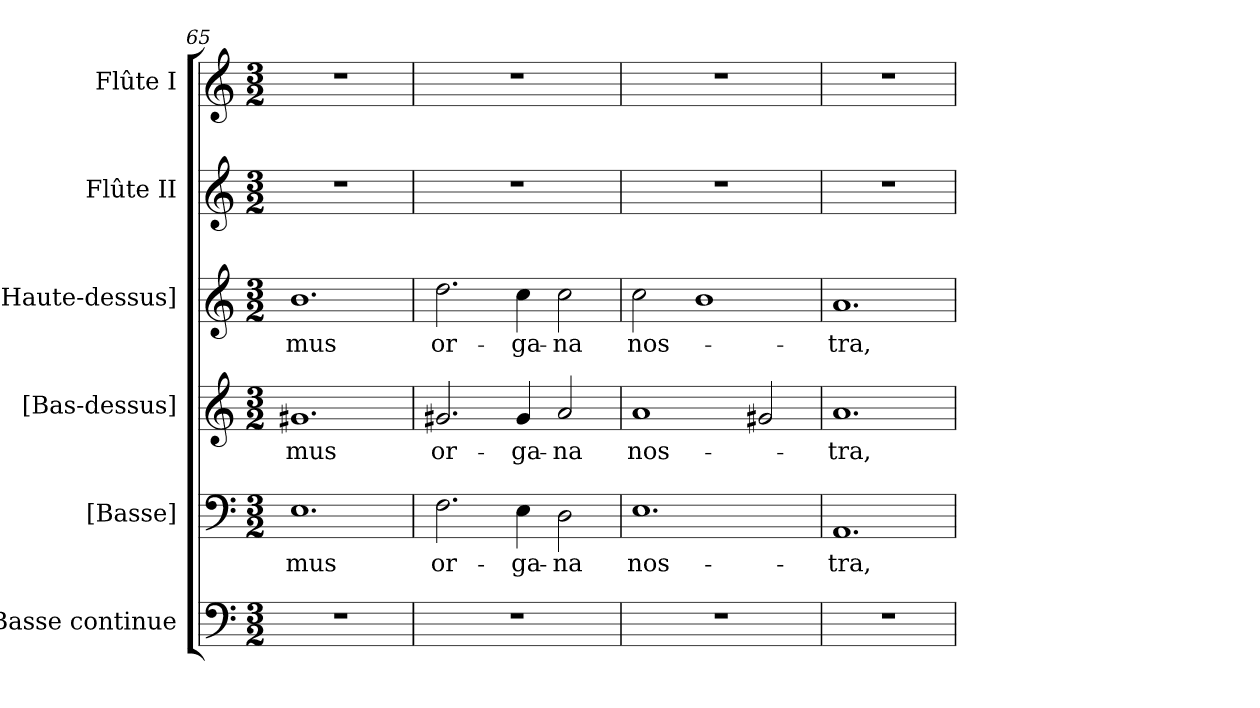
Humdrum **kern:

**kern	**kern	**text	**kern	**text	**kern	**text	**kern	**kern
*part6	*part5	*part5	*part4	*part4	*part3	*part3	*part2	*part1
*staff6	*staff5	*staff5	*staff4	*staff4	*staff3	*staff3	*staff2	*staff1
*I"Basse continue	*I"[Basse]	*	*I"[Bas-dessus]	*	*I"[Haute-dessus]	*	*I"Flûte II	*I"Flûte I
*I'B.c.	*I'B.	*	*	*	*	*	*I'Fl. II	*I'Fl. I
*clefF4	*clefF4	*	*clefG2	*	*clefG2	*	*clefG2	*clefG2
*k[]	*k[]	*	*k[]	*	*k[]	*	*k[]	*k[]
*a:	*a:	*	*a:	*	*a:	*	*a:	*a:
*M3/2	*M3/2	*	*M3/2	*	*M3/2	*	*M3/2	*M3/2
=65	=65	=65	=65	=65	=65	=65	=65	=65
!LO:N:vis=1	!	!	!	!	!	!	!	!
!	!	!LO:LY:b:color=#000000	!	!	!	!	!	!
!	!	!	!	!LO:LY:b:color=#000000	!	!	!	!
!	!	!	!	!	!	!LO:LY:b:color=#000000	!LO:N:vis=1	!LO:N:vis=1
1.r	1.Ei	-mus	1.g#Xi	-mus	1.bi	-mus	1.r	1.r
=66	=66	=66	=66	=66	=66	=66	=66	=66
!LO:N:vis=1	!	!	!	!	!	!	!	!
!	!	!LO:LY:b:color=#000000	!	!	!	!	!	!
!	!	!	!	!LO:LY:b:color=#000000	!	!	!	!
!	!	!	!	!	!	!LO:LY:b:color=#000000	!LO:N:vis=1	!LO:N:vis=1
1.r	2.Fi\	or-	2.g#Xi/	or-	2.ddi\	or-	1.r	1.r
!	!	!LO:LY:b:color=#000000	!	!	!	!	!	!
!	!	!	!	!LO:LY:b:color=#000000	!	!	!	!
!	!	!	!	!	!	!LO:LY:b:color=#000000	!	!
.	4Ei\	-ga-	4g#i/	-ga-	4cci\	-ga-	.	.
!	!	!LO:LY:b:color=#000000	!	!	!	!	!	!
!	!	!	!	!LO:LY:b:color=#000000	!	!	!	!
!	!	!	!	!	!	!LO:LY:b:color=#000000	!	!
.	2Di\	-na	2ai/	-na	2cci\	-na	.	.
=67	=67	=67	=67	=67	=67	=67	=67	=67
!LO:N:vis=1	!	!	!	!	!	!	!	!
!	!	!LO:LY:b:color=#000000	!	!	!	!	!	!
!	!	!	!	!LO:LY:b:color=#000000	!	!	!	!
!	!	!	!	!	!	!LO:LY:b:color=#000000	!LO:N:vis=1	!LO:N:vis=1
1.r	1.Ei	nos-	1ai	nos-	2cci\	nos-	1.r	1.r
.	.	.	.	.	1bi	.	.	.
.	.	.	2g#Xi/	.	.	.	.	.
=68	=68	=68	=68	=68	=68	=68	=68	=68
!LO:N:vis=1	!	!	!	!	!	!	!	!
!	!	!LO:LY:b:color=#000000	!	!	!	!	!	!
!	!	!	!	!LO:LY:b:color=#000000	!	!	!	!
!	!	!	!	!	!	!LO:LY:b:color=#000000	!LO:N:vis=1	!LO:N:vis=1
1.r	1.AAi	-tra,	1.ai	-tra,	1.ai	-tra,	1.r	1.r
=	=	=	=	=	=	=	=	=
*-	*-	*-	*-	*-	*-	*-	*-	*-
